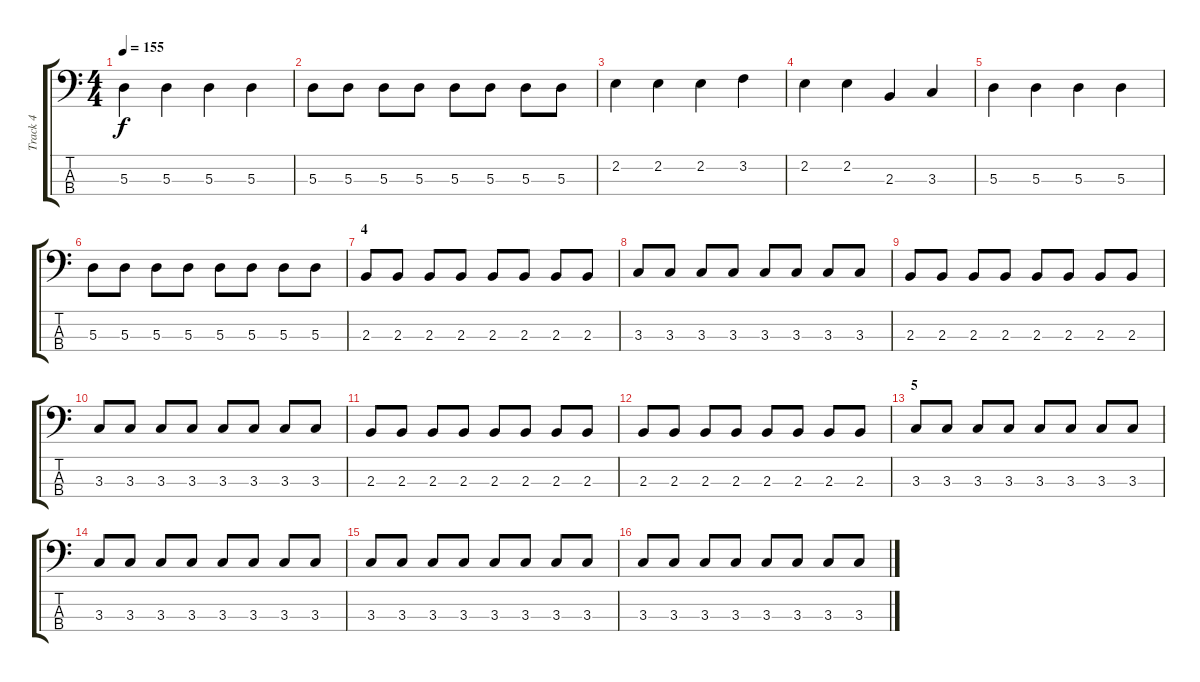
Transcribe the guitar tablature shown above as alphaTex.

\track ("Track 4" "Track 4") {instrument electricbasspick}
\staff {score tabs}
\tuning (G2 D2 A1 E1) {hide}
\ts (4 4)
\tempo 155
\clef f4
\ks c
5.3.4{dy f} 5.3.4 5.3.4 5.3.4 |
5.3.8 5.3.8 5.3.8 5.3.8 5.3.8 5.3.8 5.3.8 5.3.8 |
2.2.4 2.2.4 2.2.4 3.2.4 |
2.2.4 2.2.4 2.3.4 3.3.4 |
5.3.4 5.3.4 5.3.4 5.3.4 |
5.3.8 5.3.8 5.3.8 5.3.8 5.3.8 5.3.8 5.3.8 5.3.8 |
\section ("" "4")
2.3.8 2.3.8 2.3.8 2.3.8 2.3.8 2.3.8 2.3.8 2.3.8 |
3.3.8 3.3.8 3.3.8 3.3.8 3.3.8 3.3.8 3.3.8 3.3.8 |
2.3.8 2.3.8 2.3.8 2.3.8 2.3.8 2.3.8 2.3.8 2.3.8 |
3.3.8 3.3.8 3.3.8 3.3.8 3.3.8 3.3.8 3.3.8 3.3.8 |
2.3.8 2.3.8 2.3.8 2.3.8 2.3.8 2.3.8 2.3.8 2.3.8 |
2.3.8 2.3.8 2.3.8 2.3.8 2.3.8 2.3.8 2.3.8 2.3.8 |
\section ("" "5")
3.3.8 3.3.8 3.3.8 3.3.8 3.3.8 3.3.8 3.3.8 3.3.8 |
3.3.8 3.3.8 3.3.8 3.3.8 3.3.8 3.3.8 3.3.8 3.3.8 |
3.3.8 3.3.8 3.3.8 3.3.8 3.3.8 3.3.8 3.3.8 3.3.8 |
3.3.8 3.3.8 3.3.8 3.3.8 3.3.8 3.3.8 3.3.8 3.3.8
